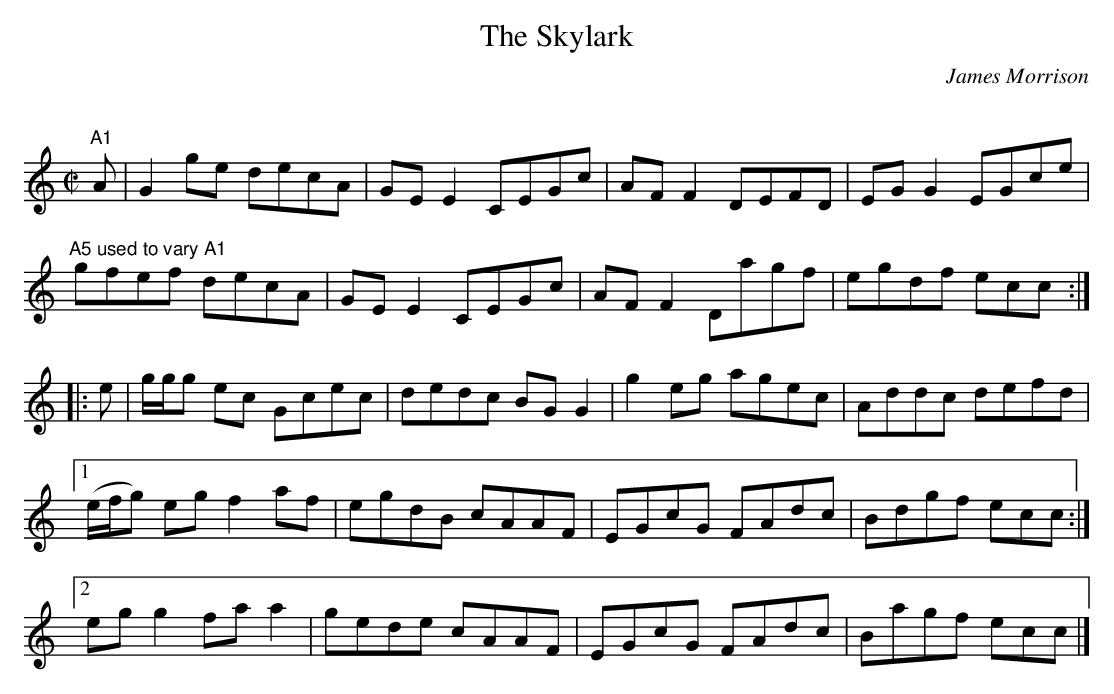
X:1
T:The Skylark
C:James Morrison
Q:300
L:1/8
M:C|
K:C
"A1"A|G2 ge decA|GEE2 CEGc|AFF2 DEFD|EGG2 EGce|!
"A5 used to vary A1" gfef decA|GEE2 CEGc|AFF2 Dagf|egdf ecc:|!
|:e|g/g/g ec Gcec|dedc BGG2|g2 eg agec|Addc defd|!
[1(e/f/g) eg f2 af|egdB cAAF|EGcG FAdc|Bdgf ecc:|!
[2 egg2 faa2|gede cAAF|EGcG FAdc|Bagf ecc|]!
